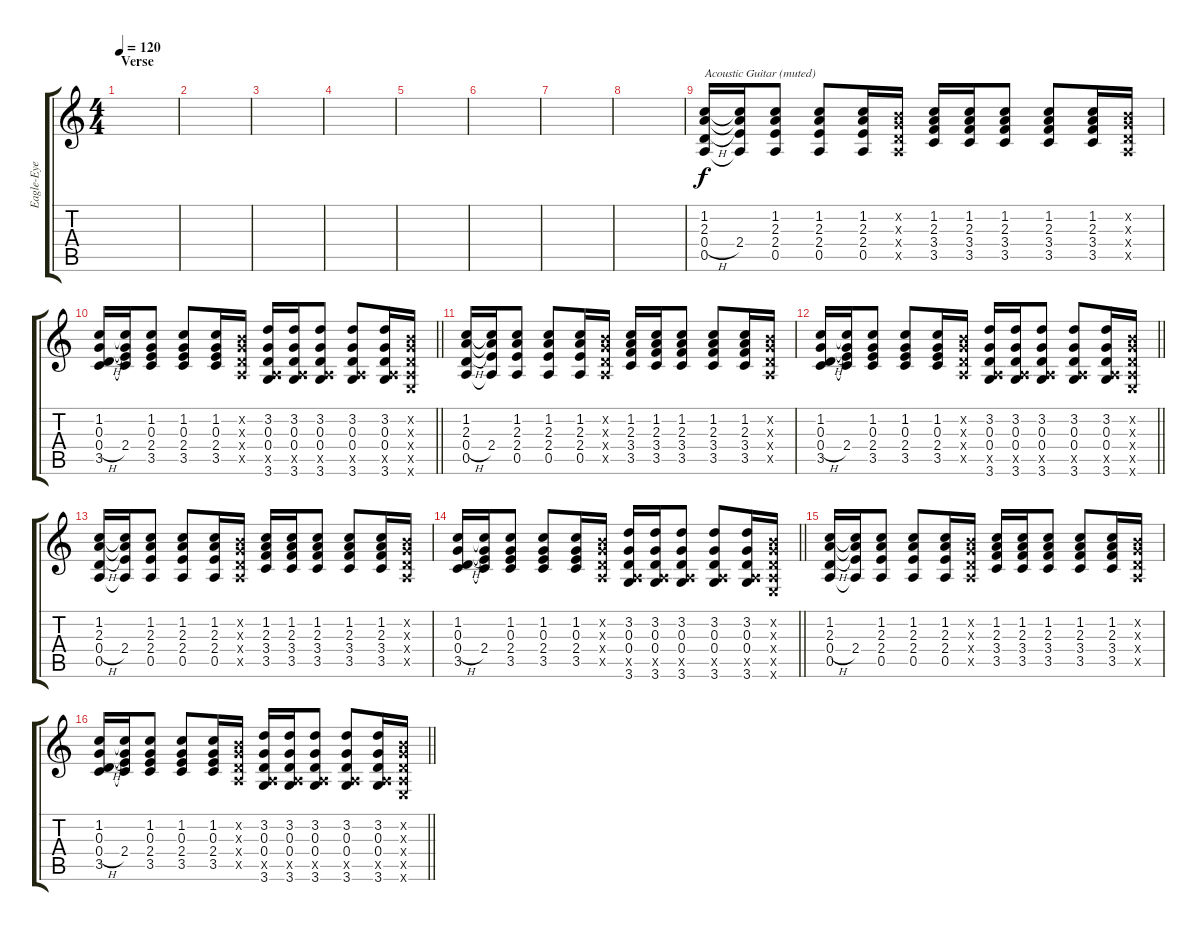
\track ("Eagle-Eye Cherry Guitar" "Eagle-Eye ") {instrument electricguitarmuted}
\staff {score tabs}
\tuning (E4 B3 G3 D3 A2 E2) {hide}
\ts (4 4)
\section ("" "Verse")
\tempo 120
\clef g2
\ks c
|
|
|
|
|
|
|
|
(1.2 2.3 0.4{h} 0.5).16{txt "Acoustic Guitar (muted)" instrument electricguitarmuted} (1.2{t} 2.3{t} 2.4 0.5{t}).16 (1.2 2.3 2.4 0.5).8 (1.2 2.3 2.4 0.5).8 (1.2 2.3 2.4 0.5).16 (0.2{x} 0.3{x} 0.4{x} 0.5{x}).16 (1.2 2.3 3.4 3.5).16 (1.2 2.3 3.4 3.5).16 (1.2 2.3 3.4 3.5).8 (1.2 2.3 3.4 3.5).8 (1.2 2.3 3.4 3.5).16 (0.2{x} 0.3{x} 0.4{x} 0.5{x}).16 |
\barLineRight lightlight
(1.2 0.3 0.4{h} 3.5).16 (1.2{t} 0.3{t} 2.4 3.5{t}).16 (1.2 0.3 2.4 3.5).8 (1.2 0.3 2.4 3.5).8 (1.2 0.3 2.4 3.5).16 (0.2{x} 0.3{x} 0.4{x} 0.5{x}).16 (3.2 0.3 0.4 0.5{x} 3.6).16 (3.2 0.3 0.4 0.5{x} 3.6).16 (3.2 0.3 0.4 0.5{x} 3.6).8 (3.2 0.3 0.4 0.5{x} 3.6).8 (3.2 0.3 0.4 0.5{x} 3.6).16 (0.2{x} 0.3{x} 0.4{x} 0.5{x} 0.6{x}).16 |
(1.2 2.3 0.4{h} 0.5).16 (1.2{t} 2.3{t} 2.4 0.5{t}).16 (1.2 2.3 2.4 0.5).8 (1.2 2.3 2.4 0.5).8 (1.2 2.3 2.4 0.5).16 (0.2{x} 0.3{x} 0.4{x} 0.5{x}).16 (1.2 2.3 3.4 3.5).16 (1.2 2.3 3.4 3.5).16 (1.2 2.3 3.4 3.5).8 (1.2 2.3 3.4 3.5).8 (1.2 2.3 3.4 3.5).16 (0.2{x} 0.3{x} 0.4{x} 0.5{x}).16 |
\barLineRight lightlight
(1.2 0.3 0.4{h} 3.5).16 (1.2{t} 0.3{t} 2.4 3.5{t}).16 (1.2 0.3 2.4 3.5).8 (1.2 0.3 2.4 3.5).8 (1.2 0.3 2.4 3.5).16 (0.2{x} 0.3{x} 0.4{x} 0.5{x}).16 (3.2 0.3 0.4 0.5{x} 3.6).16 (3.2 0.3 0.4 0.5{x} 3.6).16 (3.2 0.3 0.4 0.5{x} 3.6).8 (3.2 0.3 0.4 0.5{x} 3.6).8 (3.2 0.3 0.4 0.5{x} 3.6).16 (0.2{x} 0.3{x} 0.4{x} 0.5{x} 0.6{x}).16 |
(1.2 2.3 0.4{h} 0.5).16 (1.2{t} 2.3{t} 2.4 0.5{t}).16 (1.2 2.3 2.4 0.5).8 (1.2 2.3 2.4 0.5).8 (1.2 2.3 2.4 0.5).16 (0.2{x} 0.3{x} 0.4{x} 0.5{x}).16 (1.2 2.3 3.4 3.5).16 (1.2 2.3 3.4 3.5).16 (1.2 2.3 3.4 3.5).8 (1.2 2.3 3.4 3.5).8 (1.2 2.3 3.4 3.5).16 (0.2{x} 0.3{x} 0.4{x} 0.5{x}).16 |
\barLineRight lightlight
(1.2 0.3 0.4{h} 3.5).16 (1.2{t} 0.3{t} 2.4 3.5{t}).16 (1.2 0.3 2.4 3.5).8 (1.2 0.3 2.4 3.5).8 (1.2 0.3 2.4 3.5).16 (0.2{x} 0.3{x} 0.4{x} 0.5{x}).16 (3.2 0.3 0.4 0.5{x} 3.6).16 (3.2 0.3 0.4 0.5{x} 3.6).16 (3.2 0.3 0.4 0.5{x} 3.6).8 (3.2 0.3 0.4 0.5{x} 3.6).8 (3.2 0.3 0.4 0.5{x} 3.6).16 (0.2{x} 0.3{x} 0.4{x} 0.5{x} 0.6{x}).16 |
(1.2 2.3 0.4{h} 0.5).16 (1.2{t} 2.3{t} 2.4 0.5{t}).16 (1.2 2.3 2.4 0.5).8 (1.2 2.3 2.4 0.5).8 (1.2 2.3 2.4 0.5).16 (0.2{x} 0.3{x} 0.4{x} 0.5{x}).16 (1.2 2.3 3.4 3.5).16 (1.2 2.3 3.4 3.5).16 (1.2 2.3 3.4 3.5).8 (1.2 2.3 3.4 3.5).8 (1.2 2.3 3.4 3.5).16 (0.2{x} 0.3{x} 0.4{x} 0.5{x}).16 |
\barLineRight lightlight
(1.2 0.3 0.4{h} 3.5).16 (1.2{t} 0.3{t} 2.4 3.5{t}).16 (1.2 0.3 2.4 3.5).8 (1.2 0.3 2.4 3.5).8 (1.2 0.3 2.4 3.5).16 (0.2{x} 0.3{x} 0.4{x} 0.5{x}).16 (3.2 0.3 0.4 0.5{x} 3.6).16 (3.2 0.3 0.4 0.5{x} 3.6).16 (3.2 0.3 0.4 0.5{x} 3.6).8 (3.2 0.3 0.4 0.5{x} 3.6).8 (3.2 0.3 0.4 0.5{x} 3.6).16 (0.2{x} 0.3{x} 0.4{x} 0.5{x} 0.6{x}).16
